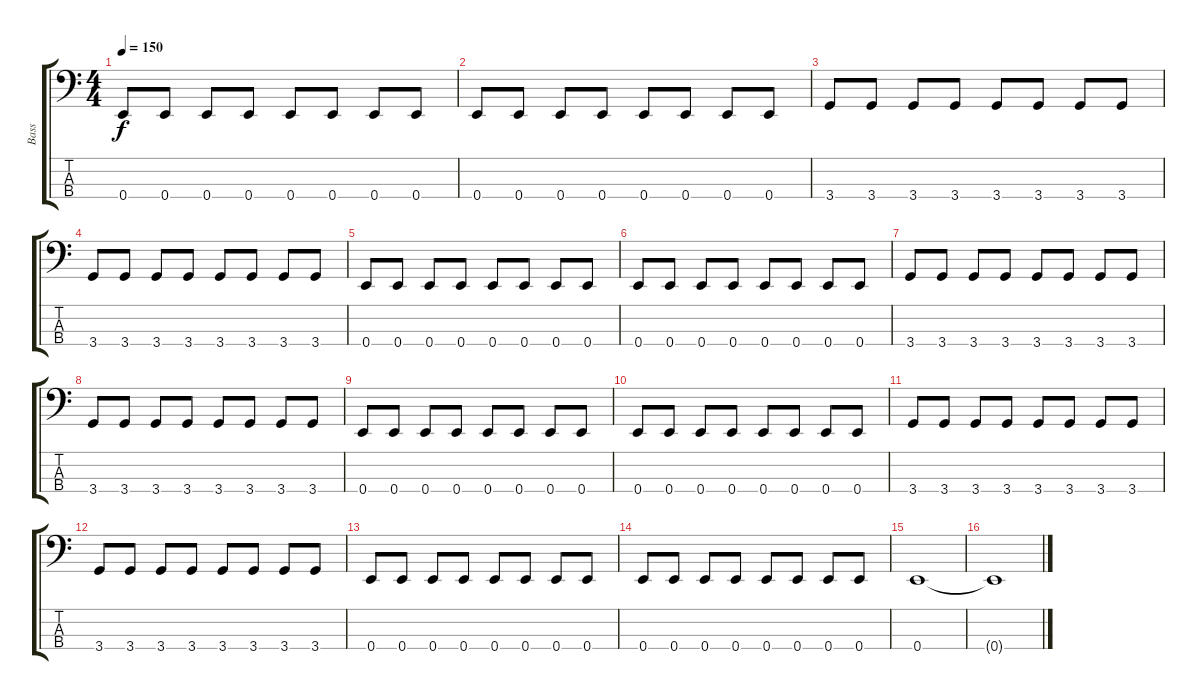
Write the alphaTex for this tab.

\track ("Bass" "Bass") {instrument electricbassfinger}
\staff {score tabs}
\tuning (G2 D2 A1 E1) {hide}
\ts (4 4)
\tempo 150
\clef f4
\ks c
0.4.8{dy f} 0.4.8 0.4.8 0.4.8 0.4.8 0.4.8 0.4.8 0.4.8 |
0.4.8 0.4.8 0.4.8 0.4.8 0.4.8 0.4.8 0.4.8 0.4.8 |
3.4.8 3.4.8 3.4.8 3.4.8 3.4.8 3.4.8 3.4.8 3.4.8 |
3.4.8 3.4.8 3.4.8 3.4.8 3.4.8 3.4.8 3.4.8 3.4.8 |
0.4.8 0.4.8 0.4.8 0.4.8 0.4.8 0.4.8 0.4.8 0.4.8 |
0.4.8 0.4.8 0.4.8 0.4.8 0.4.8 0.4.8 0.4.8 0.4.8 |
3.4.8 3.4.8 3.4.8 3.4.8 3.4.8 3.4.8 3.4.8 3.4.8 |
3.4.8 3.4.8 3.4.8 3.4.8 3.4.8 3.4.8 3.4.8 3.4.8 |
0.4.8 0.4.8 0.4.8 0.4.8 0.4.8 0.4.8 0.4.8 0.4.8 |
0.4.8 0.4.8 0.4.8 0.4.8 0.4.8 0.4.8 0.4.8 0.4.8 |
3.4.8 3.4.8 3.4.8 3.4.8 3.4.8 3.4.8 3.4.8 3.4.8 |
3.4.8 3.4.8 3.4.8 3.4.8 3.4.8 3.4.8 3.4.8 3.4.8 |
0.4.8 0.4.8 0.4.8 0.4.8 0.4.8 0.4.8 0.4.8 0.4.8 |
0.4.8 0.4.8 0.4.8 0.4.8 0.4.8 0.4.8 0.4.8 0.4.8 |
0.4.1 |
0.4{t}.1
